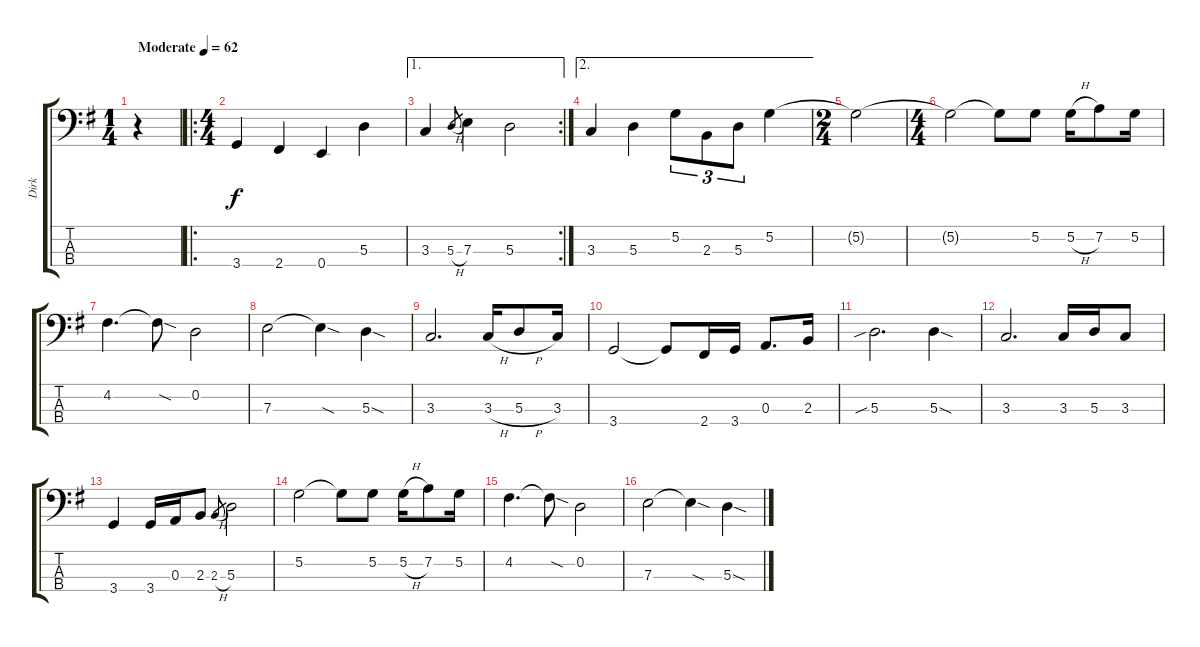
\track ("Dirk " "Dirk ") {instrument electricbasspick}
\staff {score tabs}
\tuning (G2 D2 A1 E1) {hide}
\ts (1 4)
\tempo (62 "Moderate")
\clef f4
\ks g
r.4{dy f instrument electricbasspick} |
\ro
\ts (4 4)
3.4.4 2.4.4 0.4.4 5.3.4 |
\ae 1
\rc 2
3.3.4 5.3{h}.8{gr} 7.3.4 5.3.2 |
\ae 2
3.3.4 5.3.4 5.2.8{tu (3 2)} 2.3.8{tu (3 2)} 5.3.8{tu (3 2)} 5.2.4 |
\ts (2 4)
5.2{t}.2 |
\ts (4 4)
5.2{t}.2 5.2{t}.8 5.2.8 5.2{h}.16 7.2.8 5.2.16 |
4.2.4{d} 4.2{sod t}.8 0.2.2 |
7.3.2 7.3{sod t}.4 5.3{sod}.4 |
3.3.2{d} 3.3{h}.16 5.3{h}.8 3.3.16 |
3.4.2 3.4{t}.8 2.4.16 3.4.16 0.3.8{d} 2.3.16 |
5.3{sib}.2{d} 5.3{sod}.4 |
3.3.2{d} 3.3.16 5.3.16 3.3.8 |
3.4.4 3.4.16 0.3.16 2.3.8 2.3{h}.8{gr} 5.3.2 |
5.2.2 5.2{t}.8 5.2.8 5.2{h}.16 7.2.8 5.2.16 |
4.2.4{d} 4.2{sod t}.8 0.2.2 |
7.3.2 7.3{sod t}.4 5.3{sod}.4
